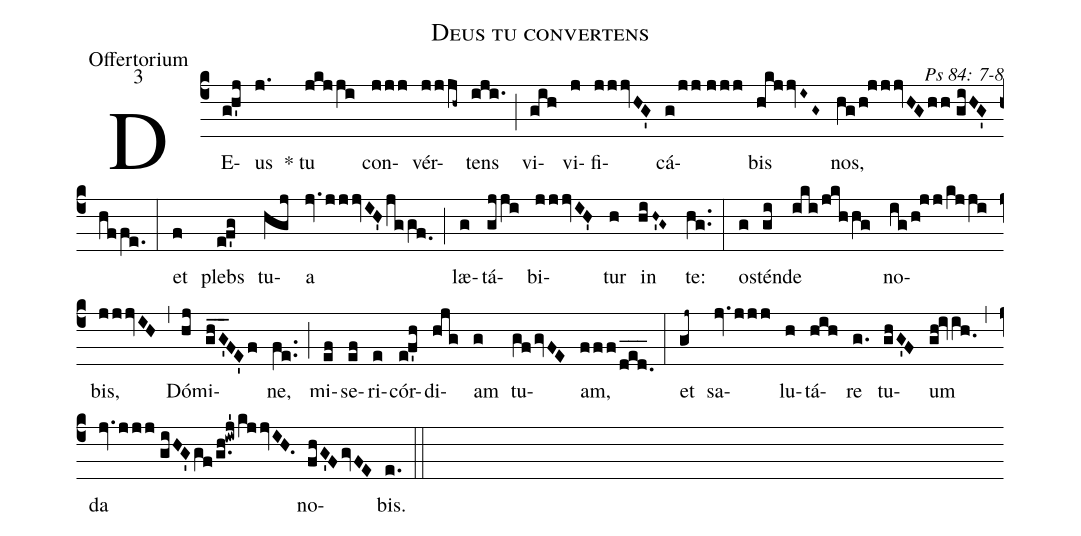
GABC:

name: Deus tu convertens;
office-part: Offertorium;
mode: 3;
commentary: Ps 84: 7-8;
%%
(c4) DE(gh'j)us(j.) * tu(jkjji) con(jjj)vér(jjjh~)tens(iji.) (;) vi(gih)vi(j)fi(jjjvHG')cá(g/jj//jjj)bis(hkjjvI~G~) nos,(hg/h!jjjvHGhh//giHG'hffe.) (:)
et(f) plebs(ef'g) tu(hgj)a(jv.jjjvIH'jggf.0) (;) læ(g)tá(gjji)bi(jjjvIH')tur(h) in(hiH~'G~) te:(hg..) (:)
os(g)tén(gi)de(iki/jkhhg) no(ig/h!jj/kjji)bis,(jjjvIH) (,) Dó(hj)mi(ghG'__FE'f)ne,(fe..) (;) mi(ef)se(ef)ri(e)cór(ef'h)di(hjg)am(g) tu(gfgvFE)am,(fff/d_e_d._) (:)
et(gj~) sa(jv.jjj)lu(h)tá(hih)re(g.) tu(ghG'F)um(gh!ivih.0) (,) da(jv.jjj//giHG'gf/g.h!iwj'/kjjvIH.) no(fhG'FgvFE)bis.(e.) (::)
